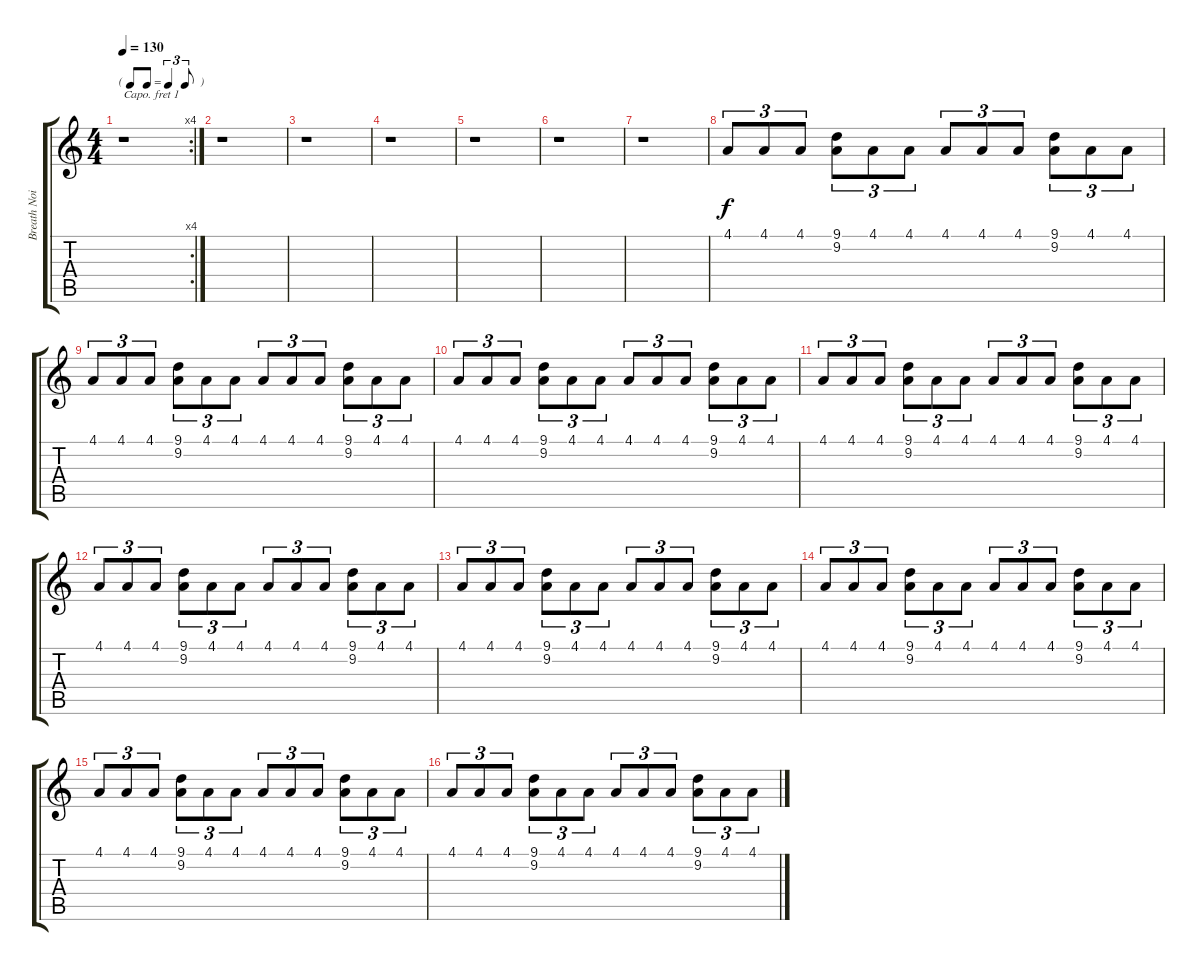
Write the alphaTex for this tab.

\track ("Breath Noise (Alan Wilder)" "Breath Noi") {instrument breathnoise}
\staff {score tabs}
\capo 1
\tuning (E4 B3 G3 D3 A2 E2) {hide}
\rc 4
\ts (4 4)
\tf triplet8th
\tempo 130
\clef g2
\ks c
r.1{dy f} |
r.1 |
r.1 |
r.1 |
r.1 |
r.1 |
r.1 |
4.1.8{tu (3 2)} 4.1.8{tu (3 2)} 4.1.8{tu (3 2)} (9.1 9.2).8{tu (3 2)} 4.1.8{tu (3 2)} 4.1.8{tu (3 2)} 4.1.8{tu (3 2)} 4.1.8{tu (3 2)} 4.1.8{tu (3 2)} (9.1 9.2).8{tu (3 2)} 4.1.8{tu (3 2)} 4.1.8{tu (3 2)} |
4.1.8{tu (3 2)} 4.1.8{tu (3 2)} 4.1.8{tu (3 2)} (9.1 9.2).8{tu (3 2)} 4.1.8{tu (3 2)} 4.1.8{tu (3 2)} 4.1.8{tu (3 2)} 4.1.8{tu (3 2)} 4.1.8{tu (3 2)} (9.1 9.2).8{tu (3 2)} 4.1.8{tu (3 2)} 4.1.8{tu (3 2)} |
4.1.8{tu (3 2)} 4.1.8{tu (3 2)} 4.1.8{tu (3 2)} (9.1 9.2).8{tu (3 2)} 4.1.8{tu (3 2)} 4.1.8{tu (3 2)} 4.1.8{tu (3 2)} 4.1.8{tu (3 2)} 4.1.8{tu (3 2)} (9.1 9.2).8{tu (3 2)} 4.1.8{tu (3 2)} 4.1.8{tu (3 2)} |
4.1.8{tu (3 2)} 4.1.8{tu (3 2)} 4.1.8{tu (3 2)} (9.1 9.2).8{tu (3 2)} 4.1.8{tu (3 2)} 4.1.8{tu (3 2)} 4.1.8{tu (3 2)} 4.1.8{tu (3 2)} 4.1.8{tu (3 2)} (9.1 9.2).8{tu (3 2)} 4.1.8{tu (3 2)} 4.1.8{tu (3 2)} |
4.1.8{tu (3 2)} 4.1.8{tu (3 2)} 4.1.8{tu (3 2)} (9.1 9.2).8{tu (3 2)} 4.1.8{tu (3 2)} 4.1.8{tu (3 2)} 4.1.8{tu (3 2)} 4.1.8{tu (3 2)} 4.1.8{tu (3 2)} (9.1 9.2).8{tu (3 2)} 4.1.8{tu (3 2)} 4.1.8{tu (3 2)} |
4.1.8{tu (3 2)} 4.1.8{tu (3 2)} 4.1.8{tu (3 2)} (9.1 9.2).8{tu (3 2)} 4.1.8{tu (3 2)} 4.1.8{tu (3 2)} 4.1.8{tu (3 2)} 4.1.8{tu (3 2)} 4.1.8{tu (3 2)} (9.1 9.2).8{tu (3 2)} 4.1.8{tu (3 2)} 4.1.8{tu (3 2)} |
4.1.8{tu (3 2)} 4.1.8{tu (3 2)} 4.1.8{tu (3 2)} (9.1 9.2).8{tu (3 2)} 4.1.8{tu (3 2)} 4.1.8{tu (3 2)} 4.1.8{tu (3 2)} 4.1.8{tu (3 2)} 4.1.8{tu (3 2)} (9.1 9.2).8{tu (3 2)} 4.1.8{tu (3 2)} 4.1.8{tu (3 2)} |
4.1.8{tu (3 2)} 4.1.8{tu (3 2)} 4.1.8{tu (3 2)} (9.1 9.2).8{tu (3 2)} 4.1.8{tu (3 2)} 4.1.8{tu (3 2)} 4.1.8{tu (3 2)} 4.1.8{tu (3 2)} 4.1.8{tu (3 2)} (9.1 9.2).8{tu (3 2)} 4.1.8{tu (3 2)} 4.1.8{tu (3 2)} |
4.1.8{tu (3 2)} 4.1.8{tu (3 2)} 4.1.8{tu (3 2)} (9.1 9.2).8{tu (3 2)} 4.1.8{tu (3 2)} 4.1.8{tu (3 2)} 4.1.8{tu (3 2)} 4.1.8{tu (3 2)} 4.1.8{tu (3 2)} (9.1 9.2).8{tu (3 2)} 4.1.8{tu (3 2)} 4.1.8{tu (3 2)}
